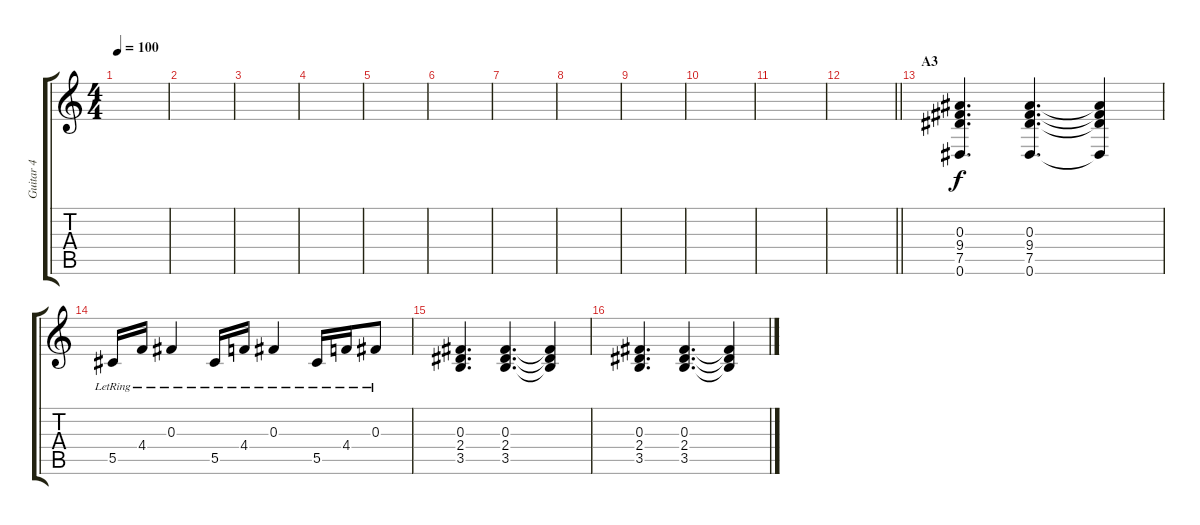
\track ("Guitar 4" "Guitar 4") {instrument distortionguitar}
\staff {score tabs}
\tuning (Eb4 Bb3 Gb3 Db3 Ab2 Eb2) {hide}
\ts (4 4)
\tempo 100
\clef g2
\ks c
|
|
|
|
|
|
|
|
|
|
|
\barLineRight lightlight
|
\section ("" "A3")
(0.3 9.4 7.5 0.6).4{d} (0.3 9.4 7.5 0.6).4{d} (0.3{t} 9.4{t} 7.5{t} 0.6{t}).4 |
5.5{lr}.16 4.4{lr}.16 0.3{lr}.4 5.5{lr}.16 4.4{lr}.16 0.3{lr}.4 5.5{lr}.16 4.4{lr}.16 0.3{lr}.8 |
(0.3 2.4 3.5).4{d} (0.3 2.4 3.5).4{d} (0.3{t} 2.4{t} 3.5{t}).4 |
(0.3 2.4 3.5).4{d} (0.3 2.4 3.5).4{d} (0.3{t} 2.4{t} 3.5{t}).4
